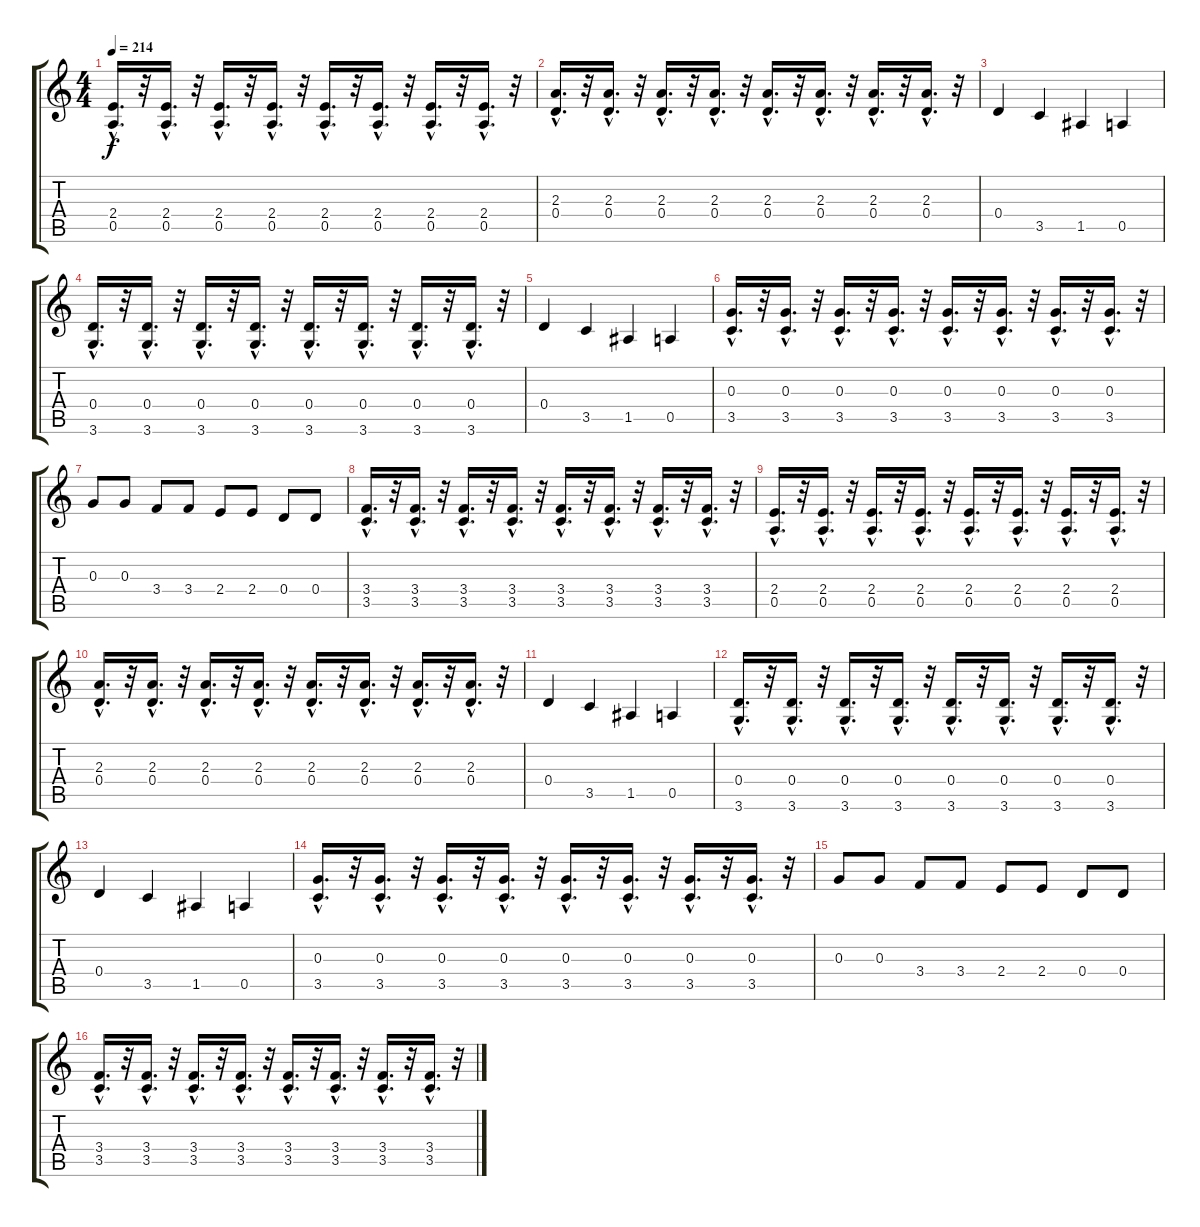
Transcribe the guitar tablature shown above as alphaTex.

\track "" {instrument distortionguitar}
\staff {score tabs}
\tuning (E4 B3 G3 D3 A2 E2) {hide}
\ts (4 4)
\tempo 214
\clef g2
\ks c
(2.4{hac} 0.5{hac}).16{d dy f} r.32 (2.4{hac} 0.5{hac}).16{d} r.32 (2.4{hac} 0.5{hac}).16{d} r.32 (2.4{hac} 0.5{hac}).16{d} r.32 (2.4{hac} 0.5{hac}).16{d} r.32 (2.4{hac} 0.5{hac}).16{d} r.32 (2.4{hac} 0.5{hac}).16{d} r.32 (2.4{hac} 0.5{hac}).16{d} r.32 |
(2.3{hac} 0.4{hac}).16{d} r.32 (2.3{hac} 0.4{hac}).16{d} r.32 (2.3{hac} 0.4{hac}).16{d} r.32 (2.3{hac} 0.4{hac}).16{d} r.32 (2.3{hac} 0.4{hac}).16{d} r.32 (2.3{hac} 0.4{hac}).16{d} r.32 (2.3{hac} 0.4{hac}).16{d} r.32 (2.3{hac} 0.4{hac}).16{d} r.32 |
0.4.4 3.5.4 1.5.4 0.5.4 |
(0.4{hac} 3.6{hac}).16{d} r.32 (0.4{hac} 3.6{hac}).16{d} r.32 (0.4{hac} 3.6{hac}).16{d} r.32 (0.4{hac} 3.6{hac}).16{d} r.32 (0.4{hac} 3.6{hac}).16{d} r.32 (0.4{hac} 3.6{hac}).16{d} r.32 (0.4{hac} 3.6{hac}).16{d} r.32 (0.4{hac} 3.6{hac}).16{d} r.32 |
0.4.4 3.5.4 1.5.4 0.5.4 |
(0.3{hac} 3.5{hac}).16{d} r.32 (0.3{hac} 3.5{hac}).16{d} r.32 (0.3{hac} 3.5{hac}).16{d} r.32 (0.3{hac} 3.5{hac}).16{d} r.32 (0.3{hac} 3.5{hac}).16{d} r.32 (0.3{hac} 3.5{hac}).16{d} r.32 (0.3{hac} 3.5{hac}).16{d} r.32 (0.3{hac} 3.5{hac}).16{d} r.32 |
0.3.8 0.3.8 3.4.8 3.4.8 2.4.8 2.4.8 0.4.8 0.4.8 |
(3.4{hac} 3.5{hac}).16{d} r.32 (3.4{hac} 3.5{hac}).16{d} r.32 (3.4{hac} 3.5{hac}).16{d} r.32 (3.4{hac} 3.5{hac}).16{d} r.32 (3.4{hac} 3.5{hac}).16{d} r.32 (3.4{hac} 3.5{hac}).16{d} r.32 (3.4{hac} 3.5{hac}).16{d} r.32 (3.4{hac} 3.5{hac}).16{d} r.32 |
(2.4{hac} 0.5{hac}).16{d} r.32 (2.4{hac} 0.5{hac}).16{d} r.32 (2.4{hac} 0.5{hac}).16{d} r.32 (2.4{hac} 0.5{hac}).16{d} r.32 (2.4{hac} 0.5{hac}).16{d} r.32 (2.4{hac} 0.5{hac}).16{d} r.32 (2.4{hac} 0.5{hac}).16{d} r.32 (2.4{hac} 0.5{hac}).16{d} r.32 |
(2.3{hac} 0.4{hac}).16{d} r.32 (2.3{hac} 0.4{hac}).16{d} r.32 (2.3{hac} 0.4{hac}).16{d} r.32 (2.3{hac} 0.4{hac}).16{d} r.32 (2.3{hac} 0.4{hac}).16{d} r.32 (2.3{hac} 0.4{hac}).16{d} r.32 (2.3{hac} 0.4{hac}).16{d} r.32 (2.3{hac} 0.4{hac}).16{d} r.32 |
0.4.4 3.5.4 1.5.4 0.5.4 |
(0.4{hac} 3.6{hac}).16{d} r.32 (0.4{hac} 3.6{hac}).16{d} r.32 (0.4{hac} 3.6{hac}).16{d} r.32 (0.4{hac} 3.6{hac}).16{d} r.32 (0.4{hac} 3.6{hac}).16{d} r.32 (0.4{hac} 3.6{hac}).16{d} r.32 (0.4{hac} 3.6{hac}).16{d} r.32 (0.4{hac} 3.6{hac}).16{d} r.32 |
0.4.4 3.5.4 1.5.4 0.5.4 |
(0.3{hac} 3.5{hac}).16{d} r.32 (0.3{hac} 3.5{hac}).16{d} r.32 (0.3{hac} 3.5{hac}).16{d} r.32 (0.3{hac} 3.5{hac}).16{d} r.32 (0.3{hac} 3.5{hac}).16{d} r.32 (0.3{hac} 3.5{hac}).16{d} r.32 (0.3{hac} 3.5{hac}).16{d} r.32 (0.3{hac} 3.5{hac}).16{d} r.32 |
0.3.8 0.3.8 3.4.8 3.4.8 2.4.8 2.4.8 0.4.8 0.4.8 |
(3.4{hac} 3.5{hac}).16{d} r.32 (3.4{hac} 3.5{hac}).16{d} r.32 (3.4{hac} 3.5{hac}).16{d} r.32 (3.4{hac} 3.5{hac}).16{d} r.32 (3.4{hac} 3.5{hac}).16{d} r.32 (3.4{hac} 3.5{hac}).16{d} r.32 (3.4{hac} 3.5{hac}).16{d} r.32 (3.4{hac} 3.5{hac}).16{d} r.32
